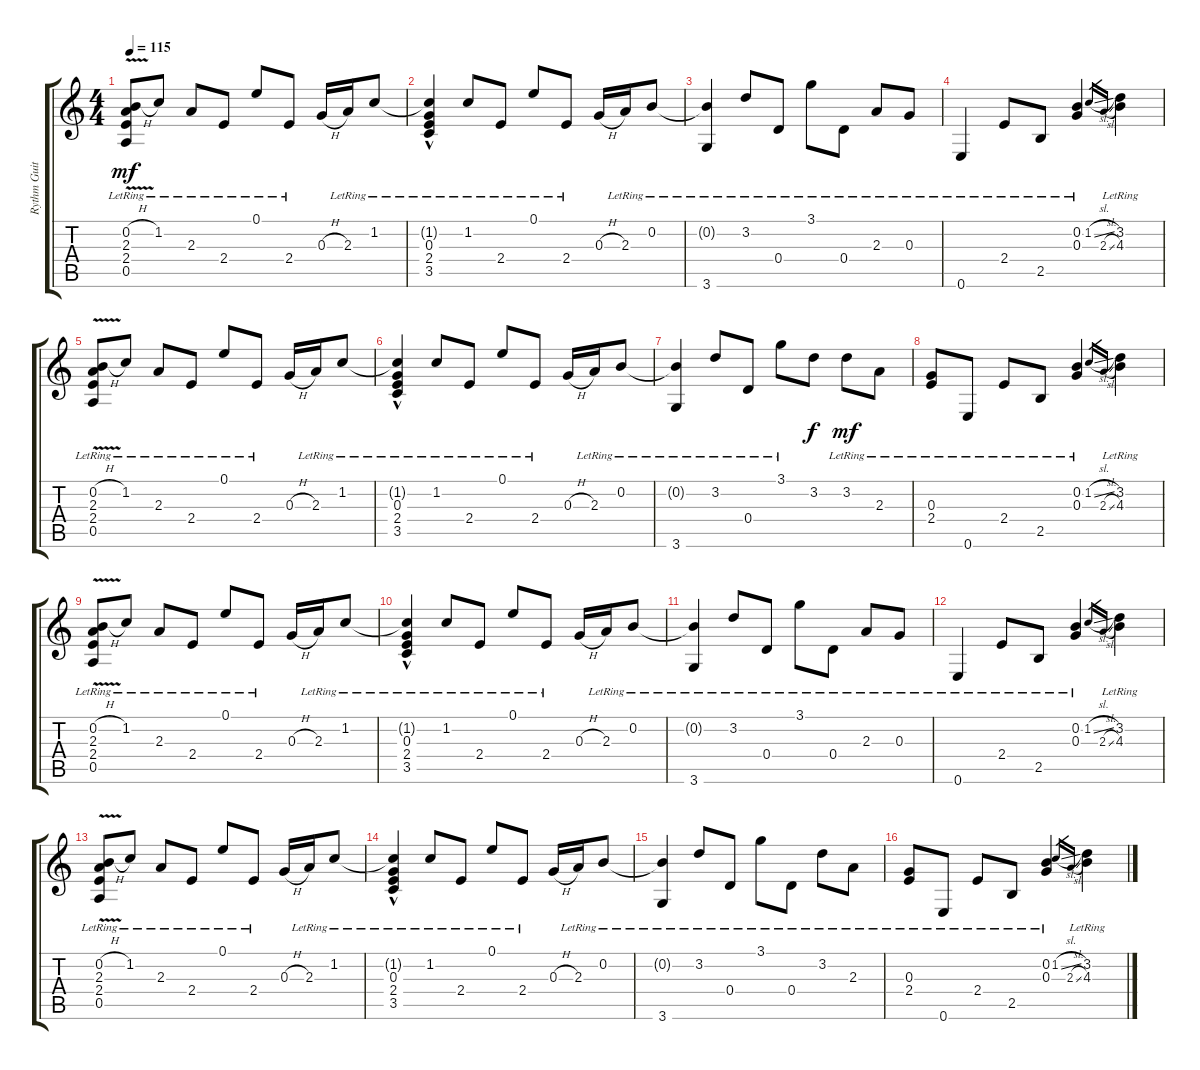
\track ("Rythm Guitar (Acoustic) - Jaymz" "Rythm Guit") {instrument acousticguitarsteel}
\staff {score tabs}
\tuning (E4 B3 G3 D3 A2 E2) {hide}
\ts (4 4)
\tempo 115
\clef g2
\ks c
(0.2{v h} 2.3{v lr} 2.4{v lr} 0.5{v lr}).8{dy mf} 1.2{lr}.8 2.3{lr}.8 2.4{lr}.8 0.1{lr}.8 2.4{lr}.8 0.3{h}.16 2.3{lr}.16 1.2{lr}.8 |
(1.2{t} 0.3{lr} 2.4{lr} 3.5{hac lr}).4 1.2{lr}.8 2.4{lr}.8 0.1{lr}.8 2.4{lr}.8 0.3{h}.16 2.3{lr}.16 0.2{lr}.8 |
(0.2{t} 3.6{lr}).4 3.2{lr}.8 0.4{lr}.8 3.1{lr}.8 0.4{lr}.8 2.3{lr}.8 0.3{lr}.8 |
0.6{lr}.4 2.4{lr}.8 2.5{lr}.8 (0.2{lr} 0.3{lr}).4 1.2{sl}.16{gr} 2.3{sl}.16{gr} (3.2{lr} 4.3{lr}).4 |
(0.2{v h} 2.3{v lr} 2.4{v lr} 0.5{v lr}).8 1.2{lr}.8 2.3{lr}.8 2.4{lr}.8 0.1{lr}.8 2.4{lr}.8 0.3{h}.16 2.3{lr}.16 1.2{lr}.8 |
(1.2{t} 0.3{lr} 2.4{lr} 3.5{hac lr}).4 1.2{lr}.8 2.4{lr}.8 0.1{lr}.8 2.4{lr}.8 0.3{h}.16 2.3{lr}.16 0.2{lr}.8 |
(0.2{t} 3.6{lr}).4 3.2{lr}.8 0.4{lr}.8 3.1{lr}.8 3.2.8{dy f} 3.2{lr}.8{dy mf} 2.3{lr}.8 |
(0.3{lr} 2.4{lr}).8 0.6{lr}.8 2.4{lr}.8 2.5{lr}.8 (0.2{lr} 0.3{lr}).4 1.2{sl}.16{gr} 2.3{sl}.16{gr} (3.2{lr} 4.3{lr}).4 |
(0.2{v h} 2.3{v lr} 2.4{v lr} 0.5{v lr}).8 1.2{lr}.8 2.3{lr}.8 2.4{lr}.8 0.1{lr}.8 2.4{lr}.8 0.3{h}.16 2.3{lr}.16 1.2{lr}.8 |
(1.2{t} 0.3{lr} 2.4{lr} 3.5{hac lr}).4 1.2{lr}.8 2.4{lr}.8 0.1{lr}.8 2.4{lr}.8 0.3{h}.16 2.3{lr}.16 0.2{lr}.8 |
(0.2{t} 3.6{lr}).4 3.2{lr}.8 0.4{lr}.8 3.1{lr}.8 0.4{lr}.8 2.3{lr}.8 0.3{lr}.8 |
0.6{lr}.4 2.4{lr}.8 2.5{lr}.8 (0.2{lr} 0.3{lr}).4 1.2{sl}.16{gr} 2.3{sl}.16{gr} (3.2{lr} 4.3{lr}).4 |
(0.2{v h} 2.3{v lr} 2.4{v lr} 0.5{v lr}).8 1.2{lr}.8 2.3{lr}.8 2.4{lr}.8 0.1{lr}.8 2.4{lr}.8 0.3{h}.16 2.3{lr}.16 1.2{lr}.8 |
(1.2{t} 0.3{lr} 2.4{lr} 3.5{hac lr}).4 1.2{lr}.8 2.4{lr}.8 0.1{lr}.8 2.4{lr}.8 0.3{h}.16 2.3{lr}.16 0.2{lr}.8 |
(0.2{t} 3.6{lr}).4 3.2{lr}.8 0.4{lr}.8 3.1{lr}.8 0.4{lr}.8 3.2{lr}.8 2.3{lr}.8 |
(0.3{lr} 2.4{lr}).8 0.6{lr}.8 2.4{lr}.8 2.5{lr}.8 (0.2{lr} 0.3{lr}).4 1.2{sl}.16{gr} 2.3{sl}.16{gr} (3.2{lr} 4.3{lr}).4
